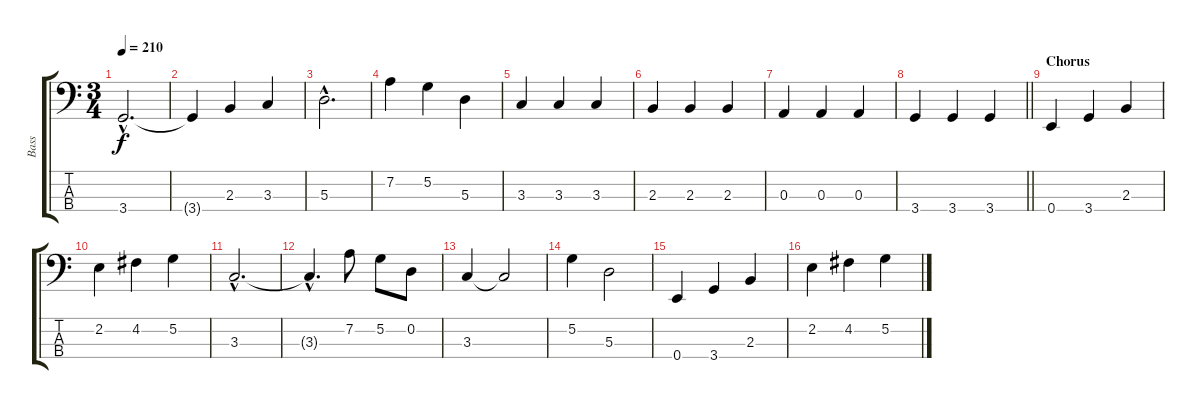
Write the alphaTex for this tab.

\track ("Bass" "Bass") {instrument electricbassfinger}
\staff {score tabs}
\tuning (G2 D2 A1 E1) {hide}
\ts (3 4)
\tempo 210
\clef f4
\ks c
3.4{hac}.2{d dy f} |
3.4{t}.4 2.3.4 3.3.4 |
5.3{hac}.2{d} |
7.2.4 5.2.4 5.3.4 |
3.3.4 3.3.4 3.3.4 |
2.3.4 2.3.4 2.3.4 |
0.3.4 0.3.4 0.3.4 |
\barLineRight lightlight
3.4.4 3.4.4 3.4.4 |
\section ("" "Chorus")
0.4.4 3.4.4 2.3.4 |
2.2.4 4.2.4 5.2.4 |
3.3{hac}.2{d} |
3.3{hac t}.4{d} 7.2.8 5.2.8 0.2.8 |
3.3.4 3.3{t}.2 |
5.2.4 5.3.2 |
0.4.4 3.4.4 2.3.4 |
2.2.4 4.2.4 5.2.4
